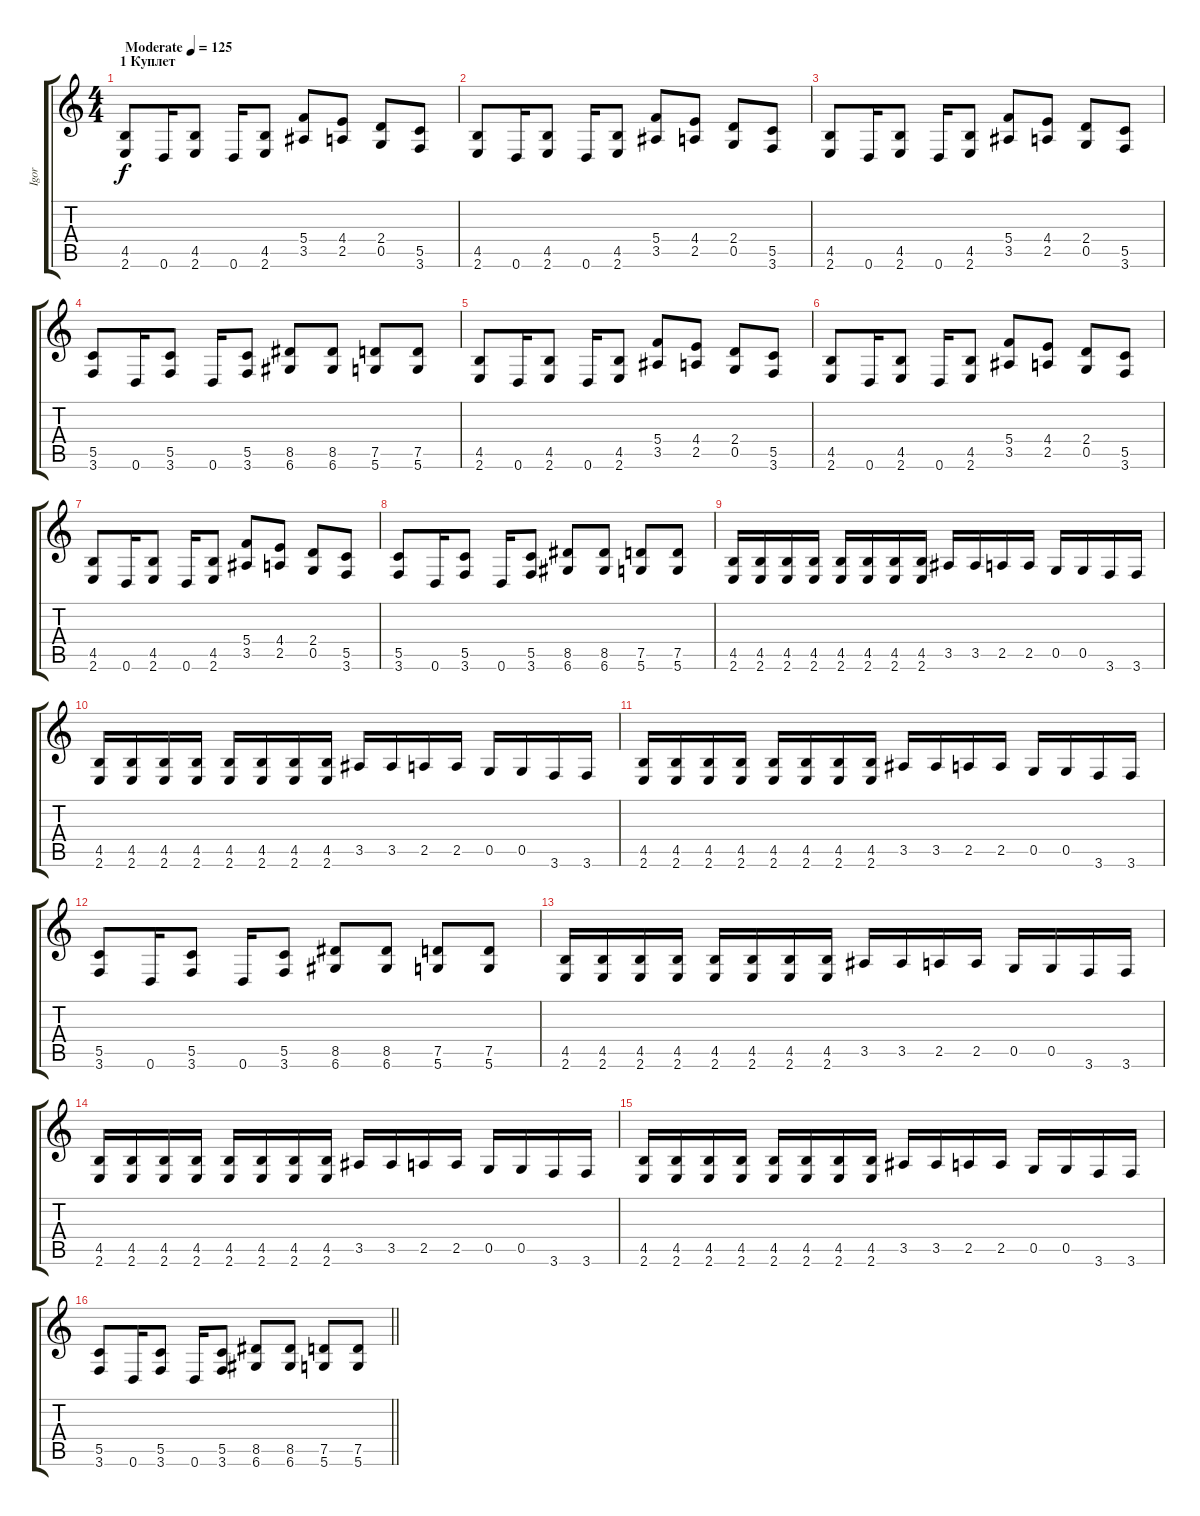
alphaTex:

\track ("Igor" "Igor") {instrument overdrivenguitar}
\staff {score tabs}
\tuning (D4 A3 F3 C3 G2 D2) {hide}
\ts (4 4)
\section ("" "1 Куплет")
\tempo (125 "Moderate")
\clef g2
\ks c
(4.5 2.6).8{dy f instrument overdrivenguitar} 0.6.16 (4.5 2.6).8 0.6.16 (4.5 2.6).8 (5.4 3.5).8 (4.4 2.5).8 (2.4 0.5).8 (5.5 3.6).8 |
(4.5 2.6).8 0.6.16 (4.5 2.6).8 0.6.16 (4.5 2.6).8 (5.4 3.5).8 (4.4 2.5).8 (2.4 0.5).8 (5.5 3.6).8 |
(4.5 2.6).8 0.6.16 (4.5 2.6).8 0.6.16 (4.5 2.6).8 (5.4 3.5).8 (4.4 2.5).8 (2.4 0.5).8 (5.5 3.6).8 |
(5.5 3.6).8 0.6.16 (5.5 3.6).8 0.6.16 (5.5 3.6).8 (8.5 6.6).8 (8.5 6.6).8 (7.5 5.6).8 (7.5 5.6).8 |
(4.5 2.6).8 0.6.16 (4.5 2.6).8 0.6.16 (4.5 2.6).8 (5.4 3.5).8 (4.4 2.5).8 (2.4 0.5).8 (5.5 3.6).8 |
(4.5 2.6).8 0.6.16 (4.5 2.6).8 0.6.16 (4.5 2.6).8 (5.4 3.5).8 (4.4 2.5).8 (2.4 0.5).8 (5.5 3.6).8 |
(4.5 2.6).8 0.6.16 (4.5 2.6).8 0.6.16 (4.5 2.6).8 (5.4 3.5).8 (4.4 2.5).8 (2.4 0.5).8 (5.5 3.6).8 |
(5.5 3.6).8 0.6.16 (5.5 3.6).8 0.6.16 (5.5 3.6).8 (8.5 6.6).8 (8.5 6.6).8 (7.5 5.6).8 (7.5 5.6).8 |
(4.5 2.6).16 (4.5 2.6).16 (4.5 2.6).16 (4.5 2.6).16 (4.5 2.6).16 (4.5 2.6).16 (4.5 2.6).16 (4.5 2.6).16 3.5.16 3.5.16 2.5.16 2.5.16 0.5.16 0.5.16 3.6.16 3.6.16 |
(4.5 2.6).16 (4.5 2.6).16 (4.5 2.6).16 (4.5 2.6).16 (4.5 2.6).16 (4.5 2.6).16 (4.5 2.6).16 (4.5 2.6).16 3.5.16 3.5.16 2.5.16 2.5.16 0.5.16 0.5.16 3.6.16 3.6.16 |
(4.5 2.6).16 (4.5 2.6).16 (4.5 2.6).16 (4.5 2.6).16 (4.5 2.6).16 (4.5 2.6).16 (4.5 2.6).16 (4.5 2.6).16 3.5.16 3.5.16 2.5.16 2.5.16 0.5.16 0.5.16 3.6.16 3.6.16 |
(5.5 3.6).8 0.6.16 (5.5 3.6).8 0.6.16 (5.5 3.6).8 (8.5 6.6).8 (8.5 6.6).8 (7.5 5.6).8 (7.5 5.6).8 |
(4.5 2.6).16 (4.5 2.6).16 (4.5 2.6).16 (4.5 2.6).16 (4.5 2.6).16 (4.5 2.6).16 (4.5 2.6).16 (4.5 2.6).16 3.5.16 3.5.16 2.5.16 2.5.16 0.5.16 0.5.16 3.6.16 3.6.16 |
(4.5 2.6).16 (4.5 2.6).16 (4.5 2.6).16 (4.5 2.6).16 (4.5 2.6).16 (4.5 2.6).16 (4.5 2.6).16 (4.5 2.6).16 3.5.16 3.5.16 2.5.16 2.5.16 0.5.16 0.5.16 3.6.16 3.6.16 |
(4.5 2.6).16 (4.5 2.6).16 (4.5 2.6).16 (4.5 2.6).16 (4.5 2.6).16 (4.5 2.6).16 (4.5 2.6).16 (4.5 2.6).16 3.5.16 3.5.16 2.5.16 2.5.16 0.5.16 0.5.16 3.6.16 3.6.16 |
\barLineRight lightlight
(5.5 3.6).8 0.6.16 (5.5 3.6).8 0.6.16 (5.5 3.6).8 (8.5 6.6).8 (8.5 6.6).8 (7.5 5.6).8 (7.5 5.6).8
